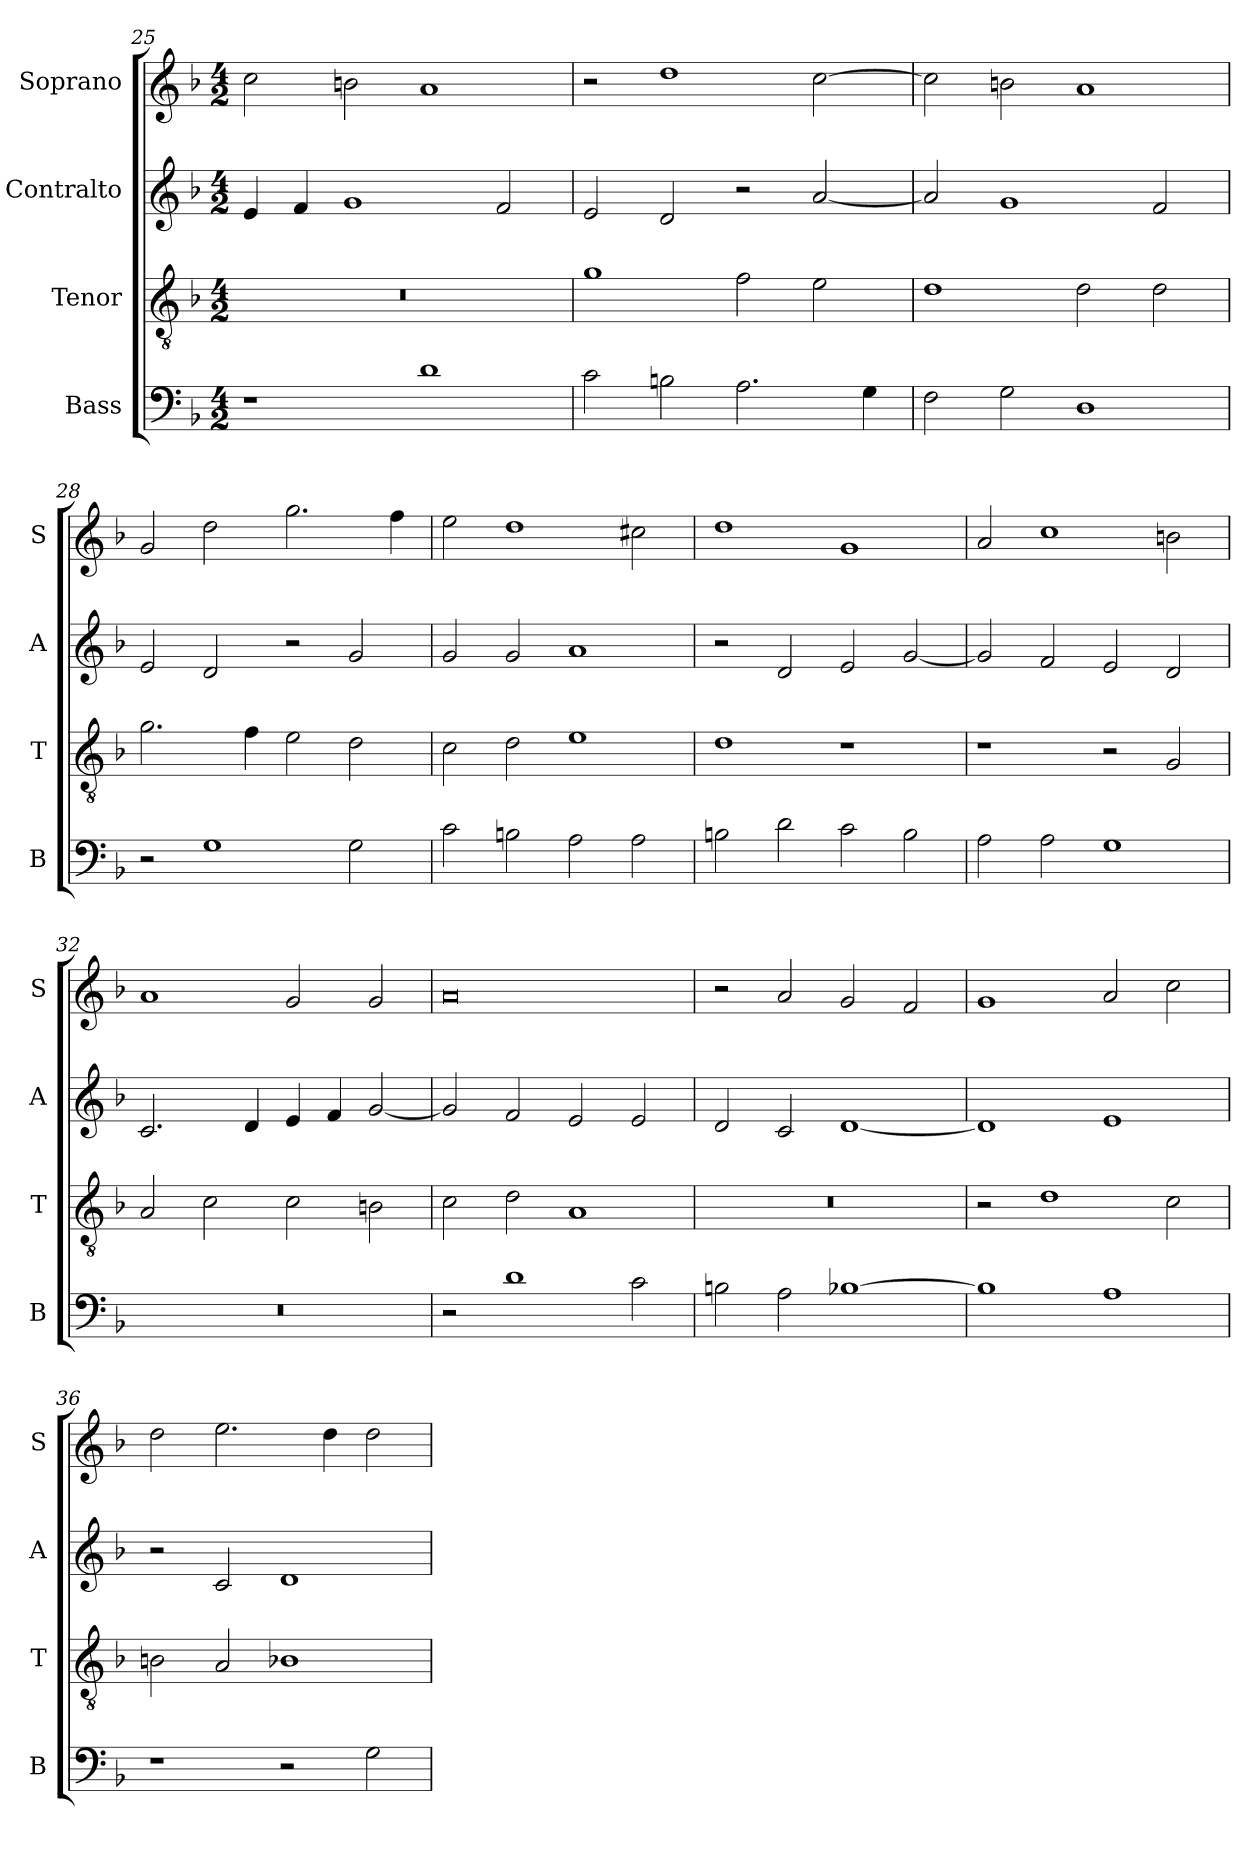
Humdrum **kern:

**kern	**kern	**kern	**kern
*part4	*part3	*part2	*part1
*staff4	*staff3	*staff2	*staff1
*I"Bass	*I"Tenor	*I"Contralto	*I"Soprano
*I'B	*I'T	*I'A	*I'S
*clefF4	*clefGv2	*clefG2	*clefG2
*k[b-]	*k[b-]	*k[b-]	*k[b-]
*M4/2	*M4/2	*M4/2	*M4/2
=25	=25	=25	=25
1r	0r	4e	2cc
.	.	4f	.
.	.	1g	2bn
1d	.	.	1a
.	.	2f	.
=26	=26	=26	=26
2c	1g	2e	2r
2Bn	.	2d	1dd
2.A	2f	2r	.
.	2e	[2a	[2cc
4G	.	.	.
=27	=27	=27	=27
2F	1d	2a]	2cc]
2G	.	1g	2bn
1D	2d	.	1a
.	2d	2f	.
=28	=28	=28	=28
2r	2.g	2e	2g
1G	.	2d	2dd
.	4f	.	.
.	2e	2r	2.gg
2G	2d	2g	.
.	.	.	4ff
=29	=29	=29	=29
2c	2c	2g	2ee
2Bn	2d	2g	1dd
2A	1e	1a	.
2A	.	.	2cc#X
=30	=30	=30	=30
2Bn	1d	2r	1dd
2d	.	2d	.
2c	1r	2e	1g
2B	.	[2g	.
=31	=31	=31	=31
2A	1r	2g]	2a
2A	.	2f	1cc
1G	2r	2e	.
.	2G	2d	2bn
=32	=32	=32	=32
0r	2A	2.c	1a
.	2c	.	.
.	.	4d	.
.	2c	4e	2g
.	.	4f	.
.	2Bn	[2g	2g
=33	=33	=33	=33
2r	2c	2g]	0a
1d	2d	2f	.
.	1A	2e	.
2c	.	2e	.
=34	=34	=34	=34
2Bn	0r	2d	2r
2A	.	2c	2a
[1B-X	.	[1d	2g
.	.	.	2f
=35	=35	=35	=35
1B-]	2r	1d]	1g
.	1d	.	.
1A	.	1e	2a
.	2c	.	2cc
=36	=36	=36	=36
1r	2Bn	2r	2dd
.	2A	2c	2.ee
2r	1B-X	1d	.
.	.	.	4dd
2G	.	.	2dd
=	=	=	=
*-	*-	*-	*-
